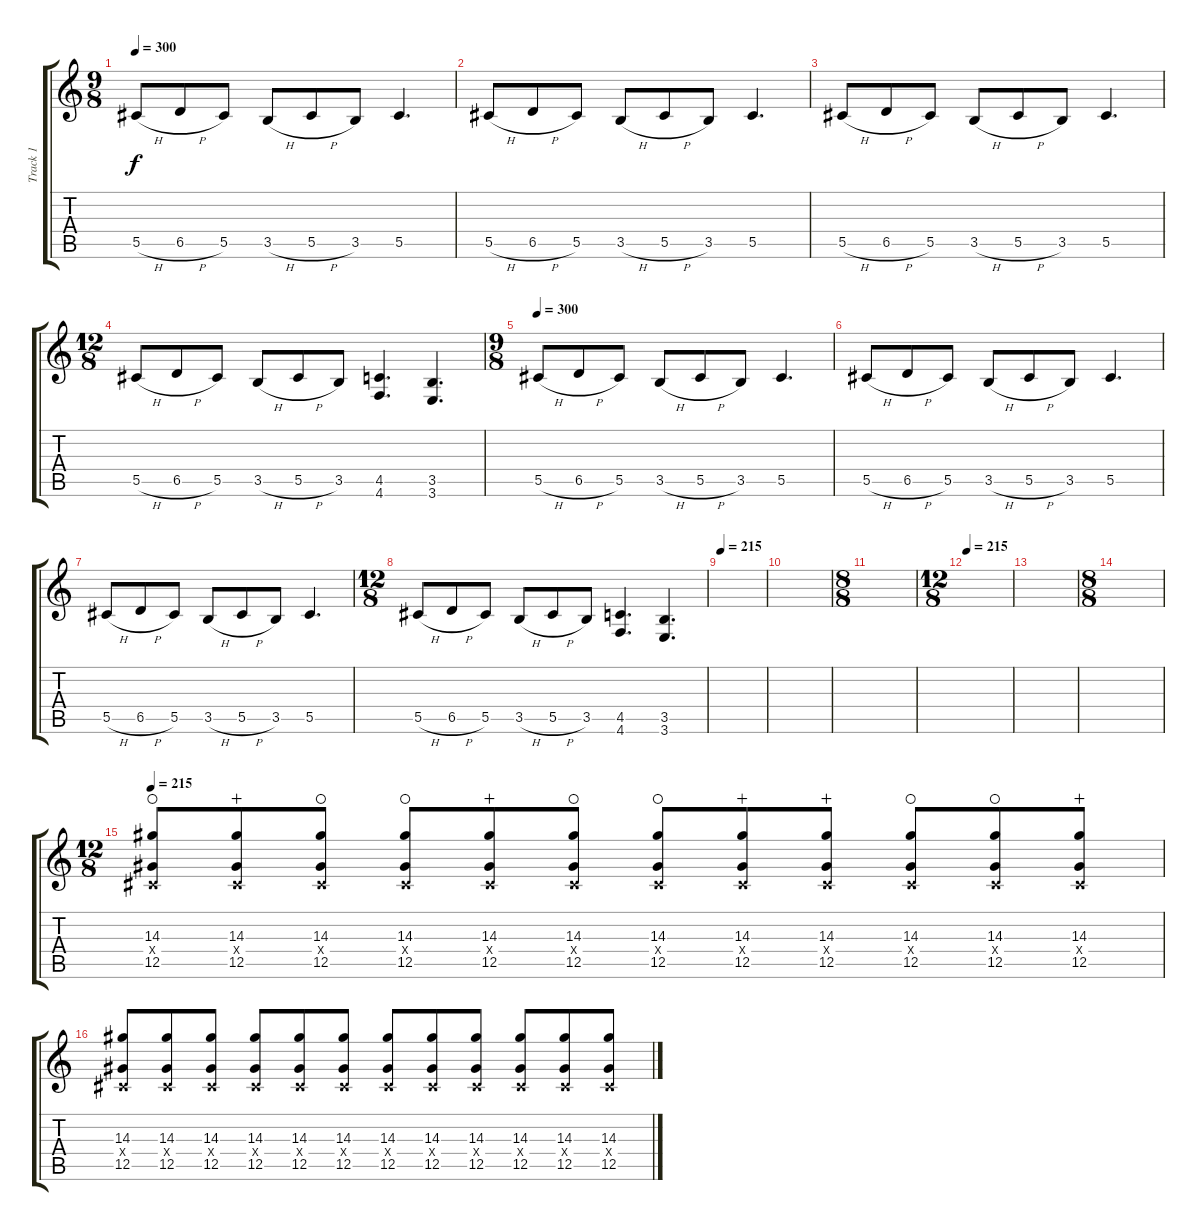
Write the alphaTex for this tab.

\track ("Track 1" "Track 1") {instrument distortionguitar}
\staff {score tabs}
\tuning (Eb4 Bb3 Gb3 Db3 Ab2 Db2) {hide}
\ts (9 8)
\tempo 300
\clef g2
\ks c
5.5{h}.8{dy f} 6.5{h}.8 5.5.8 3.5{h}.8 5.5{h}.8 3.5.8 5.5.4{d} |
5.5{h}.8 6.5{h}.8 5.5.8 3.5{h}.8 5.5{h}.8 3.5.8 5.5.4{d} |
5.5{h}.8 6.5{h}.8 5.5.8 3.5{h}.8 5.5{h}.8 3.5.8 5.5.4{d} |
\ts (12 8)
5.5{h}.8 6.5{h}.8 5.5.8 3.5{h}.8 5.5{h}.8 3.5.8 (4.5 4.6).4{d} (3.5 3.6).4{d} |
\ts (9 8)
\tempo 300
5.5{h}.8 6.5{h}.8 5.5.8 3.5{h}.8 5.5{h}.8 3.5.8 5.5.4{d} |
5.5{h}.8 6.5{h}.8 5.5.8 3.5{h}.8 5.5{h}.8 3.5.8 5.5.4{d} |
5.5{h}.8 6.5{h}.8 5.5.8 3.5{h}.8 5.5{h}.8 3.5.8 5.5.4{d} |
\ts (12 8)
5.5{h}.8 6.5{h}.8 5.5.8 3.5{h}.8 5.5{h}.8 3.5.8 (4.5 4.6).4{d} (3.5 3.6).4{d} |
\tempo 215
|
|
\ts (8 8)
|
\ts (12 8)
\tempo 215
|
|
\ts (8 8)
|
\ts (12 8)
\tempo 215
(14.3 0.4{x} 12.5).8{waho} (14.3 0.4{x} 12.5).8{wahc} (14.3 0.4{x} 12.5).8{waho} (14.3 0.4{x} 12.5).8{waho} (14.3 0.4{x} 12.5).8{wahc} (14.3 0.4{x} 12.5).8{waho} (14.3 0.4{x} 12.5).8{waho} (14.3 0.4{x} 12.5).8{wahc} (14.3 0.4{x} 12.5).8{wahc} (14.3 0.4{x} 12.5).8{waho} (14.3 0.4{x} 12.5).8{waho} (14.3 0.4{x} 12.5).8{wahc} |
(14.3 0.4{x} 12.5).8 (14.3 0.4{x} 12.5).8 (14.3 0.4{x} 12.5).8 (14.3 0.4{x} 12.5).8 (14.3 0.4{x} 12.5).8 (14.3 0.4{x} 12.5).8 (14.3 0.4{x} 12.5).8 (14.3 0.4{x} 12.5).8 (14.3 0.4{x} 12.5).8 (14.3 0.4{x} 12.5).8 (14.3 0.4{x} 12.5).8 (14.3 0.4{x} 12.5).8
